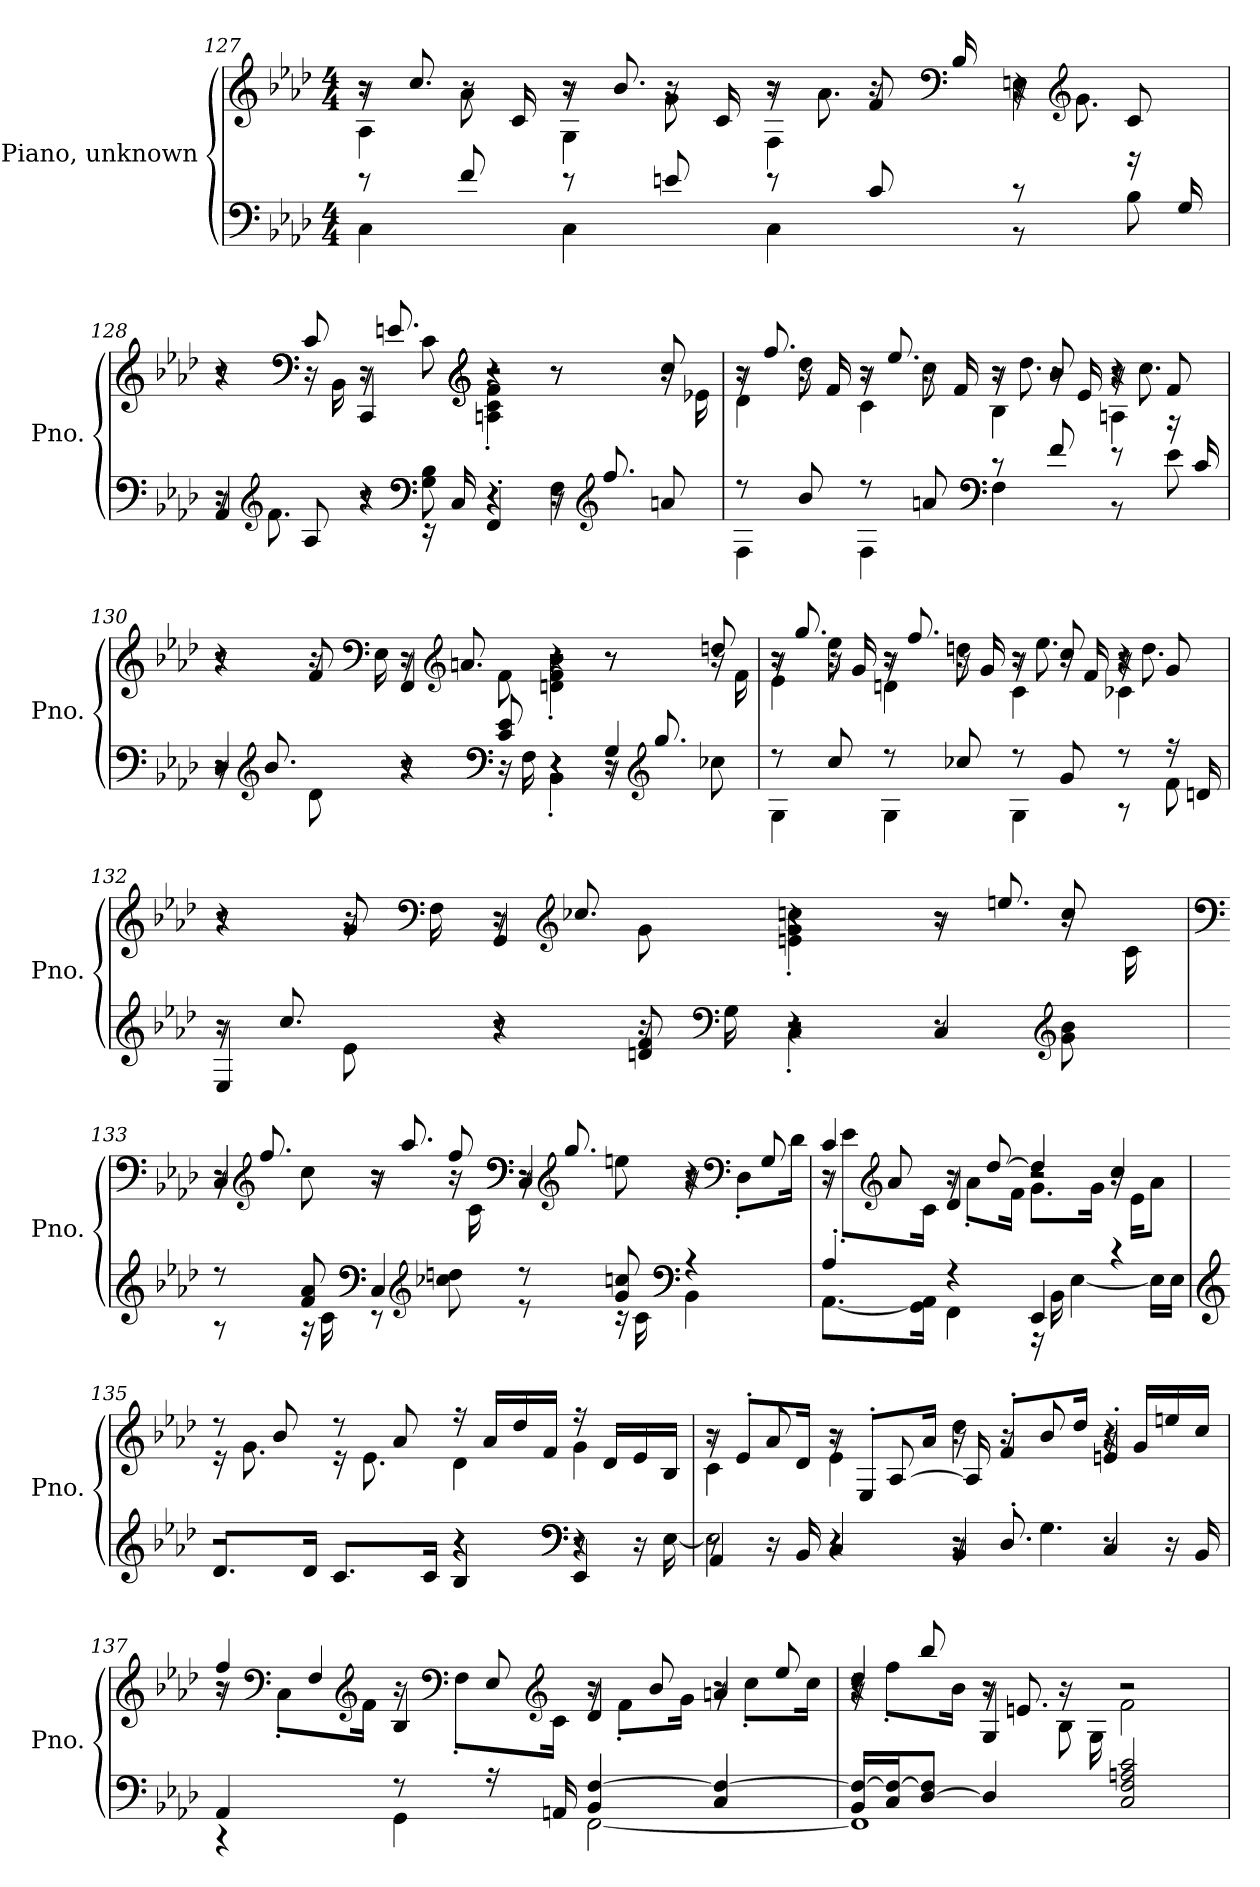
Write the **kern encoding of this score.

**kern	**kern
*part1	*part1
*staff2	*staff1
*I"Piano, unknown	*
*I'Pno.	*
!!LO:LB:g=z
*clefF4	*clefG2
*k[b-e-a-d-]	*k[b-e-a-d-]
*M4/4	*M4/4
=127	=127
*^	*^
*	*	*	*^
*	*	*	*	*^
8r	4C\	16r	8r	8r	4A-\
.	.	8.cc/	.	.	.
8f/	.	.	8a-\	16r	.
.	.	.	.	16c/	.
8r	4C\	16r	8r	8r	4G\
.	.	8.b-/	.	.	.
8en/	.	.	8g\	16r	.
.	.	.	.	16c/	.
8r	4C\	8r	16r	8r	4F\
.	.	.	8.a-\	.	.
8c/	.	8f/	.	16r	.
*	*	*clefF4	*	*	*
.	.	.	.	16B-/	.
8r	8r	4r	16r	8r	4En\
*	*	*clefG2	*	*	*
.	.	.	8.g\	.	.
16r	8B-\	.	.	8c/	.
16G/	.	.	.	.	.
*	*	*	*	*v	*v
!!LO:LB:g=z
=128	=128	=128	=128	=128
*	*^	*	*	*
4AA-/	16r	8r	4r	8r	8r
*clefG2	*	*	*	*	*
.	8.f\	.	.	.	.
*	*	*	*clefF4	*	*
.	.	8A-/	.	16r	8c/
.	.	.	.	16BB-\	.
4r	8r	8r	16r	8r	4CC/
.	.	.	8.en/	.	.
*clefF4	*	*	*	*	*
.	8G\ 8B-\	16r	.	8c\	.
.	.	16C/	.	.	.
*	*	*	*clefG2	*	*
4r	4r	4FF'/	4r	4An\' 4c\' 4f\'	2r
16r	4F\	8r	8r	8r	.
*clefG2	*	*	*	*	*
8.ff/	.	.	.	.	.
.	.	8an/	8cc/	16r	.
.	.	.	.	16e-X\	.
*	*v	*v	*	*	*
!!LO:LB:g=z
=129	=129	=129	=129	=129
*	*	*	*	*^
8r	4F\	16r	8r	8r	4d-\
.	.	8.ff/	.	.	.
8b-/	.	.	8dd-\	16r	.
.	.	.	.	16f/	.
8r	4F\	16r	8r	8r	4c\
.	.	8.ee-/	.	.	.
8an/	.	.	8cc\	16r	.
.	.	.	.	16f/	.
*clefF4	*	*	*	*	*
8r	4F\	8r	16r	8r	4B-\
.	.	.	8.dd-\	.	.
8f/	.	8b-/	.	16r	.
.	.	.	.	16e-/	.
8r	8r	4r	16r	8r	4An\
.	.	.	8.cc\	.	.
16r	8e-\	.	.	8f/	.
16c/	.	.	.	.	.
*	*	*	*	*v	*v
!!LO:PB:g=z
=130	=130	=130	=130	=130
*	*^	*	*	*
16r	8r	4D-/	4r	8r	8r
*clefG2	*	*	*	*	*
8.b-/	.	.	.	.	.
.	8d-\	.	.	16r	8f/
*	*	*	*clefF4	*	*
.	.	.	.	16E-\	.
8r	8r	4r	16r	8r	4FF/
*	*	*	*clefG2	*	*
.	.	.	8.an/	.	.
*clefF4	*	*	*	*	*
8c/ 8e-/	16r	.	.	8f\	.
.	16F\	.	.	.	.
4r	4BB-'\	4r	4r	4dn\' 4f\' 4b-\'	2r
16r	8r	4G/	8r	8r	.
*clefG2	*	*	*	*	*
8.gg/	.	.	.	.	.
.	8cc-X\	.	8ddn/	16r	.
.	.	.	.	16f\	.
*	*v	*v	*	*	*
!!LO:LB:g=z
=131	=131	=131	=131	=131
*	*	*	*	*^
8r	4G\	16r	8r	8r	4e-\
.	.	8.gg/	.	.	.
8cc/	.	.	8ee-\	16r	.
.	.	.	.	16g/	.
8r	4G\	16r	8r	8r	4dn\
.	.	8.ff/	.	.	.
8cc-X/	.	.	8ddn\	16r	.
.	.	.	.	16g/	.
8r	4G\	8r	16r	8r	4c\
.	.	.	8.ee-\	.	.
8g/	.	8cc/	.	16r	.
.	.	.	.	16f/	.
8r	8r	4r	16r	8r	4c-X\
.	.	.	8.dd\	.	.
16r	8f\	.	.	8g/	.
16dn/	.	.	.	.	.
*	*	*	*	*v	*v
!!LO:LB:g=z
=132	=132	=132	=132	=132
*	*^	*	*	*
16r	8r	4E-/	4r	8r	8r
8.cc/	.	.	.	.	.
.	8e-\	.	.	16r	8g/
*	*	*	*clefF4	*	*
.	.	.	.	16F\	.
8r	8r	4r	16r	8r	4GG/
*	*	*	*clefG2	*	*
.	.	.	8.cc-X/	.	.
8dn/ 8f/	16r	.	.	8g\	.
*clefF4	*	*	*	*	*
.	16G\	.	.	.	.
2r	4C'\	4r	4r	4en\' 4g\' 4ccn\'	4r
.	8r	4C/	16r	8r	8r
.	.	.	8.een/	.	.
*clefG2	*	*	*	*	*
.	8g\ 8b-\	.	.	16r	8cc/
.	.	.	.	16c\	.
*v	*v	*v	*	*	*
!!LO:LB:g=z	!!	!!
=133	=133	=133	=133
*	*clefF4	*	*
*^	*	*	*
8r	8r	16r	8r	4C/
*	*	*clefG2	*	*
.	.	8.ff/	.	.
8f/ 8a-/	16r	.	8cc\	.
.	16c\	.	.	.
*clefF4	*	*	*	*
4C/	8r	16r	8r	8r
.	.	8.aa-/	.	.
*clefG2	*	*	*	*
.	8cc-X\ 8ddn\	.	16r	8ff/
.	.	.	16c\	.
*	*	*clefF4	*	*
8r	8r	16r	8r	4C/
*	*	*clefG2	*	*
.	.	8.gg/	.	.
8g/ 8ccn/	16r	.	8een\	.
.	16c\	.	.	.
*clefF4	*	*	*	*
4r	4BB-\	4r	16r	8r
*	*	*clefF4	*	*
.	.	.	8D-'\L	.
.	.	.	.	8G/
.	.	.	16d-\Jk	.
!!LO:LB:g=z	!!	!!
=134	=134	=134	=134	=134
4A-'/	[8.AA-\L	8r	16r	4c/
.	.	.	8e-'\L	.
*	*	*clefG2	*	*
.	.	8a-/	.	.
.	16GG\ 16AA-\]Jk	.	16c\Jk	.
4r	4FF\	8r	16r	4d-/
.	.	.	8a-'\L	.
.	.	[8dd-/	.	.
.	.	.	16f\Jk	.
4EE-/	16r	4dd-/]	8.g\L	2r
.	16BB-\	.	.	.
.	[4E-\	.	.	.
.	.	.	16g\Jk	.
4r	.	4cc/	16r	.
.	.	.	16e-\KL	.
.	16E-\LL]	.	8a-\J	.
.	16E-\JJ	.	.	.
*v	*v	*	*	*
*	*v	*v	*v
=135	=135
*clefG2	*
*^	*^
*	*^	*	*
8.d-/L	2r	2r	8r	16r
.	.	.	.	8.g\
.	.	.	8b-/	.
16d-/Jk	.	.	.	.
8.c/L	.	.	8r	16r
.	.	.	.	8.e-\
.	.	.	8a-/	.
16c/Jk	.	.	.	.
4B-/	4r	4r	16r	4d-\
.	.	.	16a-/LL	.
.	.	.	16dd-/	.
.	.	.	16f/JJ	.
*clefF4	*	*	*	*
4r	8r	4EE-/	16r	4g\
.	.	.	16d-/LL	.
.	16r	.	16e-/	.
.	[16E-\	.	16B-/JJ	.
!!LO:LB:g=z
=136	=136	=136	=136	=136
*	*	*	*	*^
8r	2E-\]	4AA-/	16r	4c\	8r
.	.	.	8e-'/L	.	.
16r	.	.	.	.	8a-/
16BB-/	.	.	16d-/Jk	.	.
4C/	.	4r	16r	4e-\	8r
.	.	.	8E-'/L	.	.
.	.	.	.	.	[8A-/
.	.	.	16a-/Jk	.	.
16r	8r	4BB-/	16r	4dd-\	16A-/]
8.D-'/	.	.	8f'/L	.	16r
.	4.G\	.	.	.	8b-/
.	.	.	16dd-/Jk	.	.
8r	.	4C/	16r	4r	4en'/
.	.	.	16g/LL	.	.
16r	.	.	16een/	.	.
16BB-/	.	.	16cc/JJ	.	.
*	*v	*v	*	*	*
!!LO:PB:g=z	!!	!!
=137	=137	=137	=137	=137
4AA-/	4r	4ff/	16r	8r
*	*	*clefF4	*	*
.	.	.	8C'\L	.
.	.	.	.	4F/
*	*	*clefG2	*	*
.	.	.	16f\Jk	.
8r	4GG\	4B-/	16r	.
*	*	*clefF4	*	*
.	.	.	8F'\L	.
16r	.	.	.	8E-/
*	*	*clefG2	*	*
16AAn/	.	.	16c\Jk	.
4BB-/ [4F/	[2FF\	4d-/	16r	8r
.	.	.	8f'\L	.
.	.	.	.	8b-/
.	.	.	16g\Jk	.
4C/ 4F/_	.	8r	16r	4an/
.	.	.	8cc'\L	.
.	.	8ee-/	.	.
.	.	.	16cc\Jk	.
=138	=138	=138	=138	=138
*	*	*	*	*^
16BB-/ 16F/_LL	1FF]	8r	16r	4dd-/	4r
16C/ 16F/_J	.	.	8ff'\L	.	.
[8D-/ 8F/]J	.	8bb-/	.	.	.
.	.	.	16b-\Jk	.	.
4D-/]	.	16r	8r	4G/	8r
.	.	8.en/	.	.	.
.	.	.	16r	.	8B-\
.	.	.	16G\	.	.
2C/ 2F/ 2An/ 2c/	.	2r	2f\	2r	2r
*v	*v	*	*	*	*
*	*v	*v	*v	*v
=	=
*-	*-
